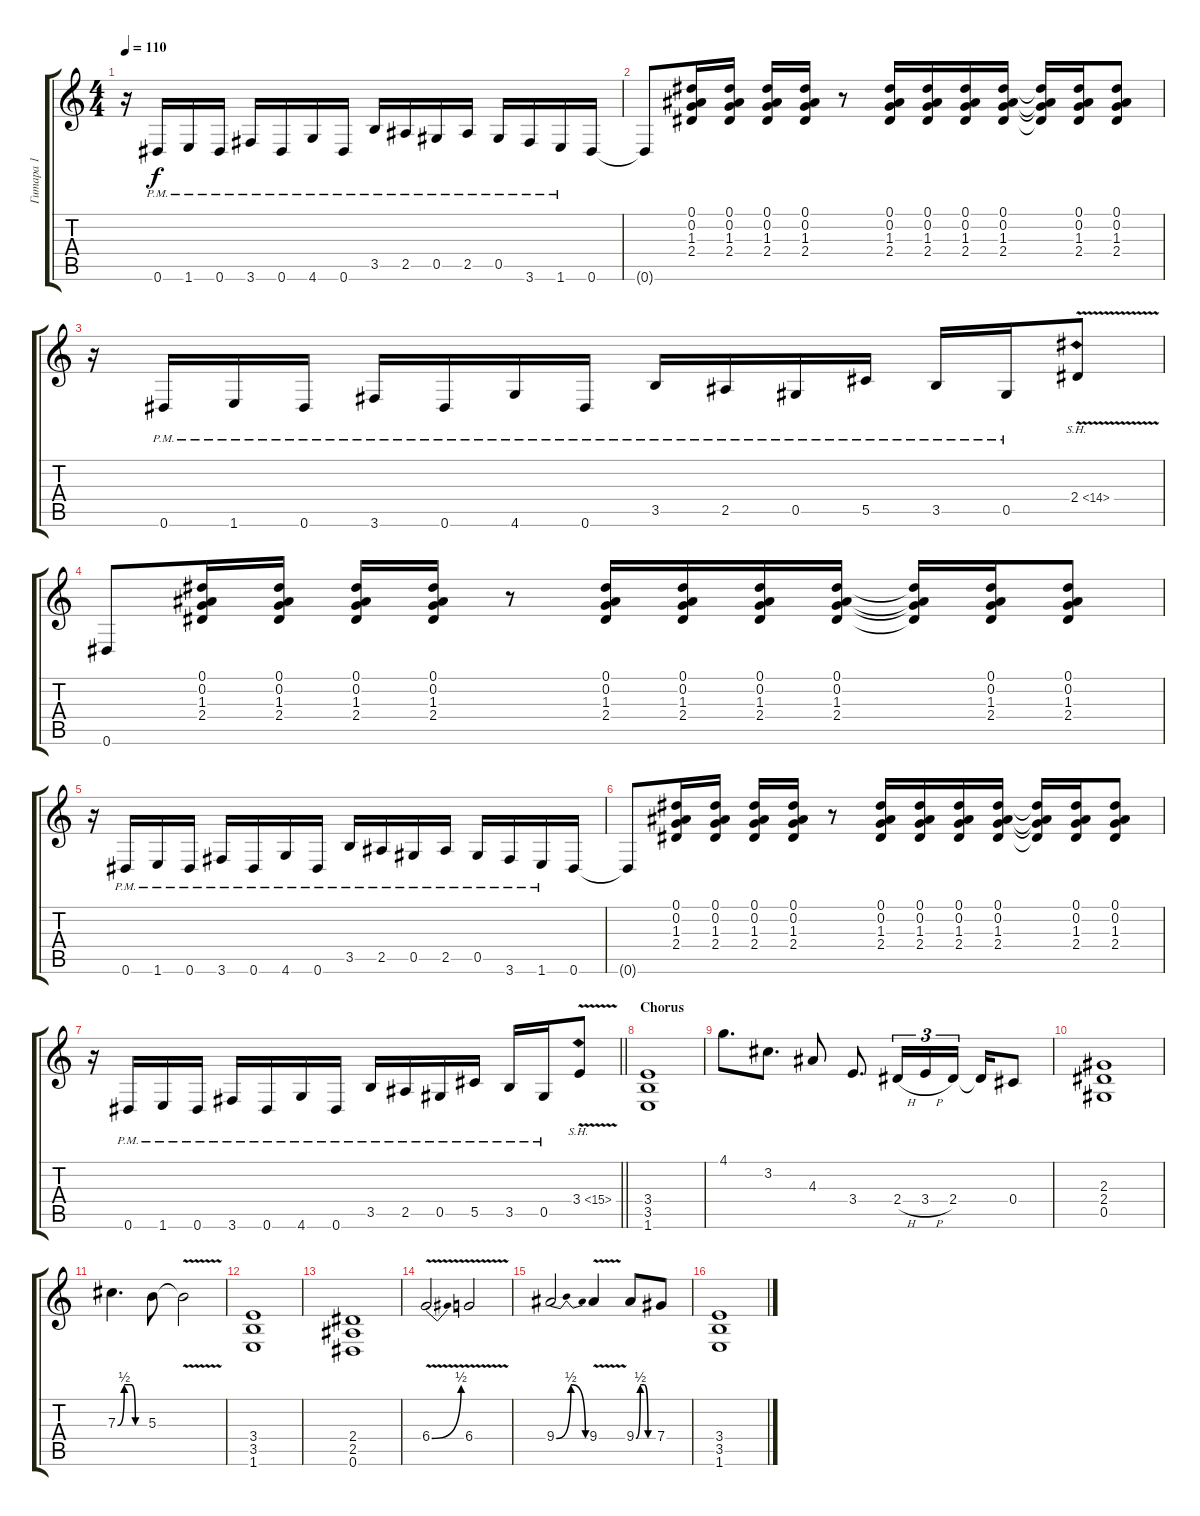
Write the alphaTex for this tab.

\track ("Гитара 1" "Гитара 1") {instrument distortionguitar}
\staff {score tabs}
\tuning (Eb4 Bb3 Gb3 Db3 Ab2 Eb2) {hide}
\ts (4 4)
\tempo 110
\clef g2
\ks c
r.16{dy f} 0.6{pm}.16 1.6{pm}.16 0.6{pm}.16 3.6{pm}.16 0.6{pm}.16 4.6{pm}.16 0.6{pm}.16 3.5{pm}.16 2.5{pm}.16 0.5{pm}.16 2.5{pm}.16 0.5{pm}.16 3.6{pm}.16 1.6{pm}.16 0.6.16 |
0.6{t}.8 (0.1 0.2 1.3 2.4).16 (0.1 0.2 1.3 2.4).16 (0.1 0.2 1.3 2.4).16 (0.1 0.2 1.3 2.4).16 r.8 (0.1 0.2 1.3 2.4).16 (0.1 0.2 1.3 2.4).16 (0.1 0.2 1.3 2.4).16 (0.1 0.2 1.3 2.4).16 (0.1{t} 0.2{t} 1.3{t} 2.4{t}).16 (0.1 0.2 1.3 2.4).16 (0.1 0.2 1.3 2.4).8 |
r.16 0.6{pm}.16 1.6{pm}.16 0.6{pm}.16 3.6{pm}.16 0.6{pm}.16 4.6{pm}.16 0.6{pm}.16 3.5{pm}.16 2.5{pm}.16 0.5{pm}.16 5.5{pm}.16 3.5{pm}.16 0.5{pm}.16 2.4{sh 12 v}.8 |
0.6.8 (0.1 0.2 1.3 2.4).16 (0.1 0.2 1.3 2.4).16 (0.1 0.2 1.3 2.4).16 (0.1 0.2 1.3 2.4).16 r.8 (0.1 0.2 1.3 2.4).16 (0.1 0.2 1.3 2.4).16 (0.1 0.2 1.3 2.4).16 (0.1 0.2 1.3 2.4).16 (0.1{t} 0.2{t} 1.3{t} 2.4{t}).16 (0.1 0.2 1.3 2.4).16 (0.1 0.2 1.3 2.4).8 |
r.16 0.6{pm}.16 1.6{pm}.16 0.6{pm}.16 3.6{pm}.16 0.6{pm}.16 4.6{pm}.16 0.6{pm}.16 3.5{pm}.16 2.5{pm}.16 0.5{pm}.16 2.5{pm}.16 0.5{pm}.16 3.6{pm}.16 1.6{pm}.16 0.6.16 |
0.6{t}.8 (0.1 0.2 1.3 2.4).16 (0.1 0.2 1.3 2.4).16 (0.1 0.2 1.3 2.4).16 (0.1 0.2 1.3 2.4).16 r.8 (0.1 0.2 1.3 2.4).16 (0.1 0.2 1.3 2.4).16 (0.1 0.2 1.3 2.4).16 (0.1 0.2 1.3 2.4).16 (0.1{t} 0.2{t} 1.3{t} 2.4{t}).16 (0.1 0.2 1.3 2.4).16 (0.1 0.2 1.3 2.4).8 |
\barLineRight lightlight
r.16 0.6{pm}.16 1.6{pm}.16 0.6{pm}.16 3.6{pm}.16 0.6{pm}.16 4.6{pm}.16 0.6{pm}.16 3.5{pm}.16 2.5{pm}.16 0.5{pm}.16 5.5{pm}.16 3.5{pm}.16 0.5{pm}.16 3.4{sh 12 v}.8 |
\section ("" "Chorus")
(3.4 3.5 1.6).1 |
4.1.8{d} 3.2.8{d} 4.3.8 3.4.8{d} 2.4{h}.16{tu (3 2)} 3.4{h}.16{tu (3 2)} 2.4.16{tu (3 2) beam splitsecondary} 2.4{t}.16 0.4.8 |
(2.3 2.4 0.5).1 |
7.3{be (custom 0 0 15 2 30 2 40 0 60 0)}.4{d} 5.3.8 5.3{v t}.2 |
(3.4 3.5 1.6).1 |
(2.4 2.5 0.6).1 |
6.4{be (bend 0 0 60 2) v}.2 6.4{v}.2 |
9.4{be (bendrelease 0 0 15 2 45 2 60 0)}.2 9.4{v}.4 9.4{be (custom 0 0 15 2 29 2 42 0 60 0)}.8 7.4.8 |
(3.4 3.5 1.6).1
